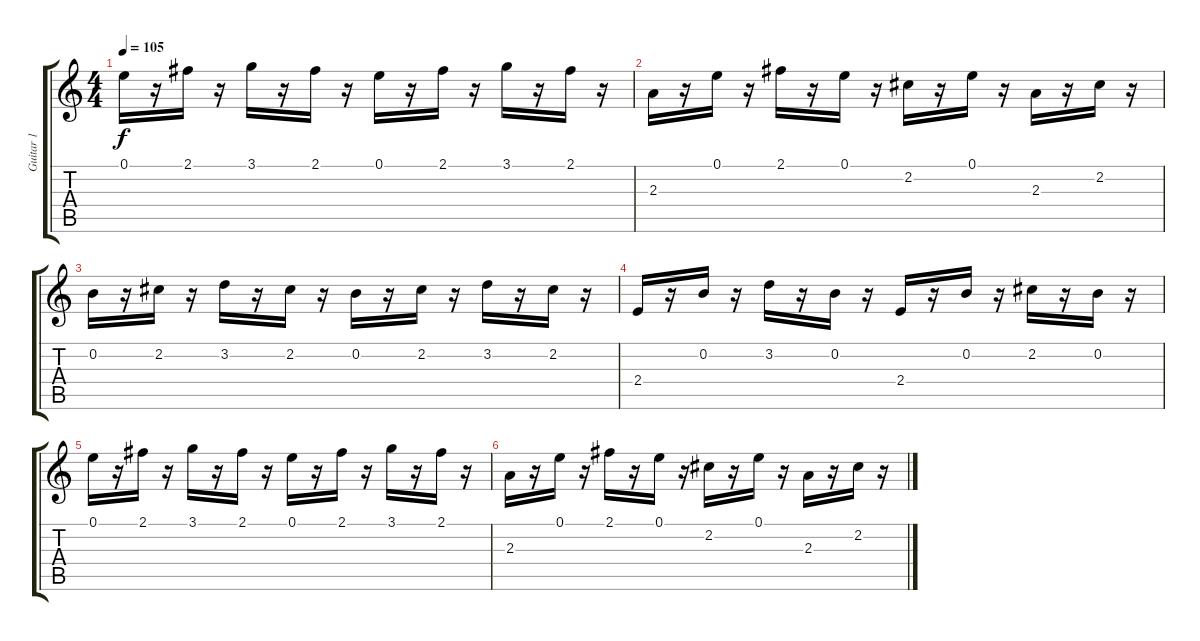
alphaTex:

\track ("Guitar 1" "Guitar 1") {instrument electricguitarjazz}
\staff {score tabs}
\tuning (E4 B3 G3 D3 A2 E2) {hide}
\ts (4 4)
\tempo 105
\clef g2
\ks c
0.1.16{dy f} r.16 2.1.16 r.16 3.1.16 r.16 2.1.16 r.16 0.1.16 r.16 2.1.16 r.16 3.1.16 r.16 2.1.16 r.16 |
2.3.16 r.16 0.1.16 r.16 2.1.16 r.16 0.1.16 r.16 2.2.16 r.16 0.1.16 r.16 2.3.16 r.16 2.2.16 r.16 |
0.2.16 r.16 2.2.16 r.16 3.2.16 r.16 2.2.16 r.16 0.2.16 r.16 2.2.16 r.16 3.2.16 r.16 2.2.16 r.16 |
2.4.16 r.16 0.2.16 r.16 3.2.16 r.16 0.2.16 r.16 2.4.16 r.16 0.2.16 r.16 2.2.16 r.16 0.2.16 r.16 |
0.1.16 r.16 2.1.16 r.16 3.1.16 r.16 2.1.16 r.16 0.1.16 r.16 2.1.16 r.16 3.1.16 r.16 2.1.16 r.16 |
2.3.16 r.16 0.1.16 r.16 2.1.16 r.16 0.1.16 r.16 2.2.16 r.16 0.1.16 r.16 2.3.16 r.16 2.2.16 r.16
